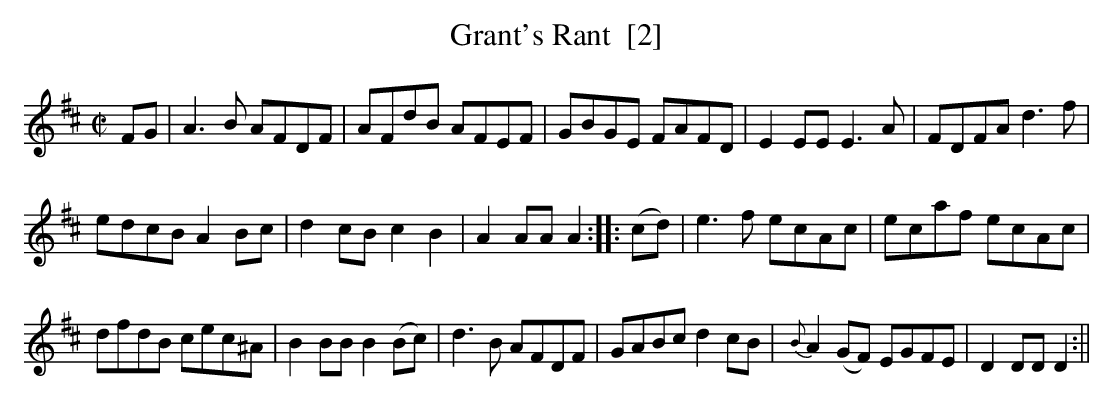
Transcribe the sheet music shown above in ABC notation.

X:1
T:Grant's Rant  [2]
M:C|
L:1/8
K:D
FG|A3B AFDF|AFdB AFEF|GBGE FAFD|E2 EE E3A|FDFA d3f|
edcB A2 Bc|d2 cB c2B2|A2 AA A2::(cd)|e3f ecAc|ecaf ecAc|
dfdB cec^A|B2 BB B2 (Bc)|d3B AFDF|GABc d2 cB|{B}A2 (GF) EGFE|D2 DD D2:||
